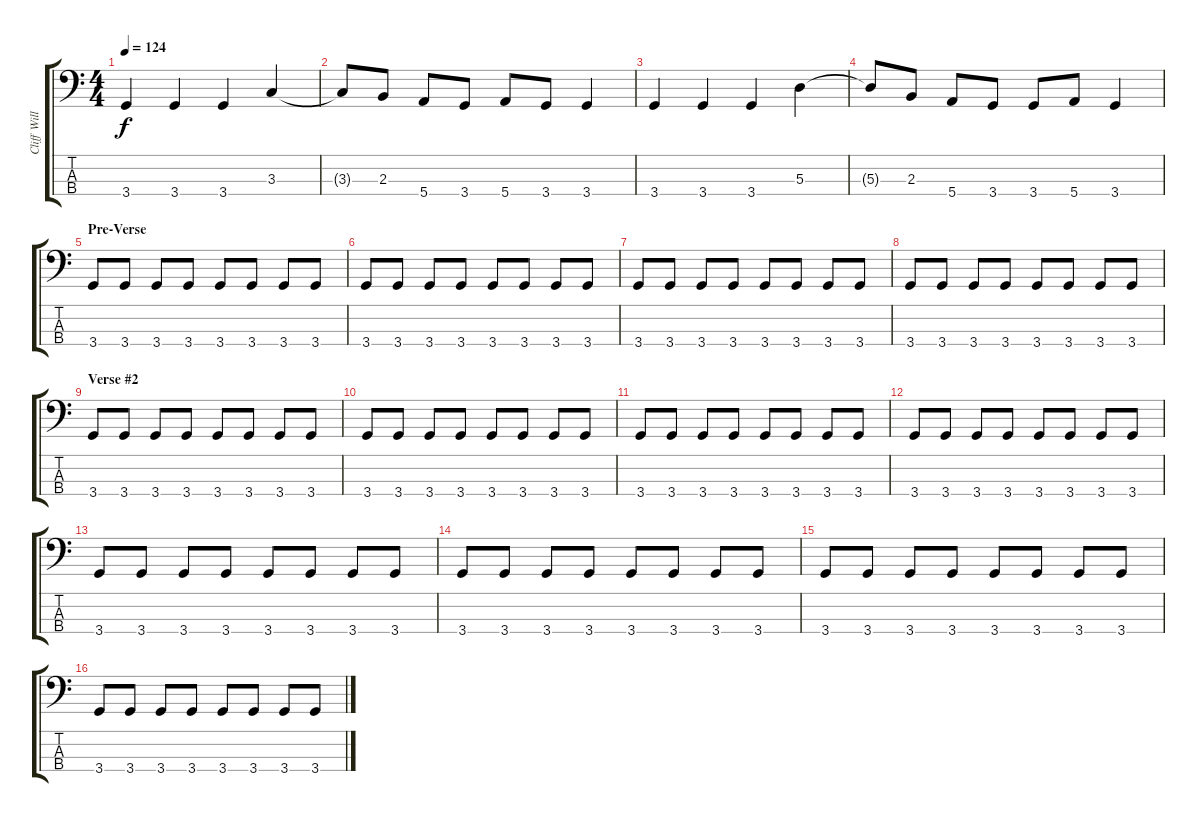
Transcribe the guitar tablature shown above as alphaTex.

\track ("Cliff Williams" "Cliff Will") {instrument electricbasspick}
\staff {score tabs}
\tuning (G2 D2 A1 E1) {hide}
\ts (4 4)
\tempo 124
\clef f4
\ks c
3.4.4{dy f} 3.4.4 3.4.4 3.3.4 |
3.3{t}.8 2.3.8 5.4.8 3.4.8 5.4.8 3.4.8 3.4.4 |
3.4.4 3.4.4 3.4.4 5.3.4 |
5.3{t}.8 2.3.8 5.4.8 3.4.8 3.4.8 5.4.8 3.4.4 |
\section ("" "Pre-Verse")
3.4.8 3.4.8 3.4.8 3.4.8 3.4.8 3.4.8 3.4.8 3.4.8 |
3.4.8 3.4.8 3.4.8 3.4.8 3.4.8 3.4.8 3.4.8 3.4.8 |
3.4.8 3.4.8 3.4.8 3.4.8 3.4.8 3.4.8 3.4.8 3.4.8 |
3.4.8 3.4.8 3.4.8 3.4.8 3.4.8 3.4.8 3.4.8 3.4.8 |
\section ("" "Verse #2")
3.4.8 3.4.8 3.4.8 3.4.8 3.4.8 3.4.8 3.4.8 3.4.8 |
3.4.8 3.4.8 3.4.8 3.4.8 3.4.8 3.4.8 3.4.8 3.4.8 |
3.4.8 3.4.8 3.4.8 3.4.8 3.4.8 3.4.8 3.4.8 3.4.8 |
3.4.8 3.4.8 3.4.8 3.4.8 3.4.8 3.4.8 3.4.8 3.4.8 |
3.4.8 3.4.8 3.4.8 3.4.8 3.4.8 3.4.8 3.4.8 3.4.8 |
3.4.8 3.4.8 3.4.8 3.4.8 3.4.8 3.4.8 3.4.8 3.4.8 |
3.4.8 3.4.8 3.4.8 3.4.8 3.4.8 3.4.8 3.4.8 3.4.8 |
3.4.8 3.4.8 3.4.8 3.4.8 3.4.8 3.4.8 3.4.8 3.4.8
